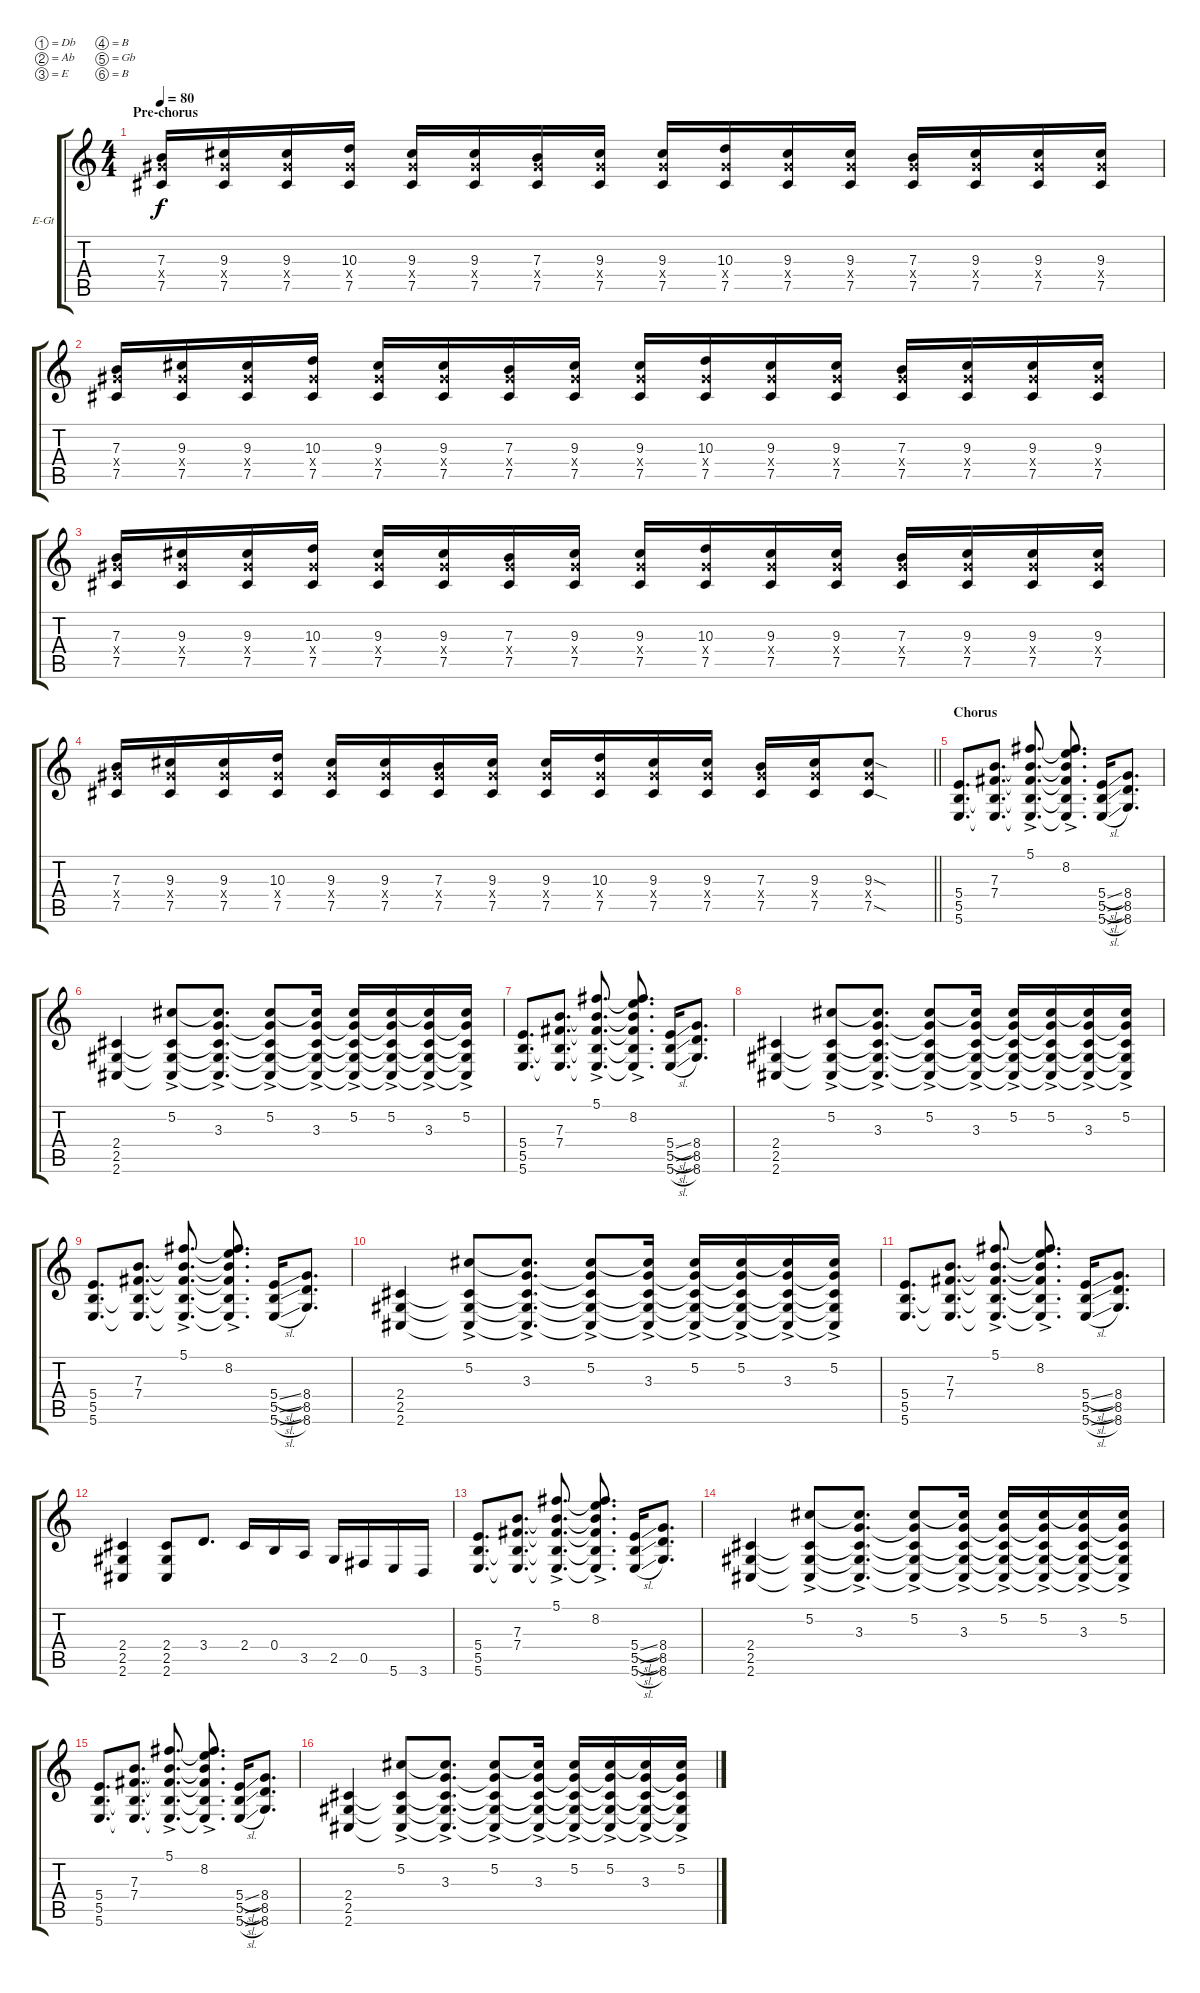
\bracketExtendMode groupsimilarinstruments
\firstSystemTrackNameOrientation horizontal
\otherSystemsTrackNameOrientation horizontal
\track ("Left guitar" "E-Gt") {instrument overdrivenguitar}
\staff {score tabs}
\tuning (Db4 Ab3 E3 B2 Gb2 B1)
\ts (4 4)
\section ("" "Pre-chorus")
\tempo 80
\clef g2
\ks c
(7.3 9.4{x} 7.5).16{dy f} (9.3 9.4{x} 7.5).16 (9.3 9.4{x} 7.5).16 (10.3 9.4{x} 7.5).16 (9.3 9.4{x} 7.5).16 (9.3 9.4{x} 7.5).16 (7.3 9.4{x} 7.5).16 (9.3 9.4{x} 7.5).16 (9.3 9.4{x} 7.5).16 (10.3 9.4{x} 7.5).16 (9.3 9.4{x} 7.5).16 (9.3 9.4{x} 7.5).16 (7.3 9.4{x} 7.5).16 (9.3 9.4{x} 7.5).16 (9.3 9.4{x} 7.5).16 (9.3 9.4{x} 7.5).16 |
(7.3 9.4{x} 7.5).16 (9.3 9.4{x} 7.5).16 (9.3 9.4{x} 7.5).16 (10.3 9.4{x} 7.5).16 (9.3 9.4{x} 7.5).16 (9.3 9.4{x} 7.5).16 (7.3 9.4{x} 7.5).16 (9.3 9.4{x} 7.5).16 (9.3 9.4{x} 7.5).16 (10.3 9.4{x} 7.5).16 (9.3 9.4{x} 7.5).16 (9.3 9.4{x} 7.5).16 (7.3 9.4{x} 7.5).16 (9.3 9.4{x} 7.5).16 (9.3 9.4{x} 7.5).16 (9.3 9.4{x} 7.5).16 |
(7.3 9.4{x} 7.5).16 (9.3 9.4{x} 7.5).16 (9.3 9.4{x} 7.5).16 (10.3 9.4{x} 7.5).16 (9.3 9.4{x} 7.5).16 (9.3 9.4{x} 7.5).16 (7.3 9.4{x} 7.5).16 (9.3 9.4{x} 7.5).16 (9.3 9.4{x} 7.5).16 (10.3 9.4{x} 7.5).16 (9.3 9.4{x} 7.5).16 (9.3 9.4{x} 7.5).16 (7.3 9.4{x} 7.5).16 (9.3 9.4{x} 7.5).16 (9.3 9.4{x} 7.5).16 (9.3 9.4{x} 7.5).16 |
\barLineRight lightlight
(7.3 9.4{x} 7.5).16 (9.3 9.4{x} 7.5).16 (9.3 9.4{x} 7.5).16 (10.3 9.4{x} 7.5).16 (9.3 9.4{x} 7.5).16 (9.3 9.4{x} 7.5).16 (7.3 9.4{x} 7.5).16 (9.3 9.4{x} 7.5).16 (9.3 9.4{x} 7.5).16 (10.3 9.4{x} 7.5).16 (9.3 9.4{x} 7.5).16 (9.3 9.4{x} 7.5).16 (7.3 9.4{x} 7.5).16 (9.3 9.4{x} 7.5).16 (9.3{sod} 9.4{x} 7.5{sod}).8 |
\section ("" "Chorus")
(5.4 5.5 5.6).8{d} (7.3 7.4 5.6{t} 5.5{t}).8{d} (5.1{ac} 5.6{ac t} 5.5{ac t} 7.4{ac t} 7.3{ac t}).8{d} (8.2{ac} 5.6{ac t} 5.5{ac t} 7.4{ac t} 7.3{ac t} 5.1{ac t}).8{d} (5.4{sl} 5.5{sl} 5.6{sl}).16 (8.4 8.5 8.6).8{d} |
(2.4 2.5 2.6).4 (5.2{ac} 2.6{ac t} 2.5{ac t} 2.4{ac t}).8 (3.3{ac} 2.6{ac t} 2.5{ac t} 2.4{ac t} 5.2{ac t}).8{d} (5.2{ac} 2.6{ac t} 2.5{ac t} 2.4{ac t} 3.3{ac t}).8 (3.3{ac} 2.6{ac t} 2.5{ac t} 2.4{ac t} 5.2{ac t}).16 (5.2{ac} 2.6{ac t} 2.5{ac t} 2.4{ac t} 3.3{ac t}).16 (5.2{ac} 2.6{ac t} 2.5{ac t} 2.4{ac t} 3.3{ac t}).16 (3.3{ac} 2.6{ac t} 2.5{ac t} 2.4{ac t} 5.2{ac t}).16 (5.2{ac} 2.6{ac t} 2.5{ac t} 2.4{ac t} 3.3{ac t}).16 |
(5.4 5.5 5.6).8{d} (7.3 7.4 5.6{t} 5.5{t}).8{d} (5.1{ac} 5.6{ac t} 5.5{ac t} 7.4{ac t} 7.3{ac t}).8{d} (8.2{ac} 5.6{ac t} 5.5{ac t} 7.4{ac t} 7.3{ac t} 5.1{ac t}).8{d} (5.4{sl} 5.5{sl} 5.6{sl}).16 (8.4 8.5 8.6).8{d} |
(2.4 2.5 2.6).4 (5.2{ac} 2.6{ac t} 2.5{ac t} 2.4{ac t}).8 (3.3{ac} 2.6{ac t} 2.5{ac t} 2.4{ac t} 5.2{ac t}).8{d} (5.2{ac} 2.6{ac t} 2.5{ac t} 2.4{ac t} 3.3{ac t}).8 (3.3{ac} 2.6{ac t} 2.5{ac t} 2.4{ac t} 5.2{ac t}).16 (5.2{ac} 2.6{ac t} 2.5{ac t} 2.4{ac t} 3.3{ac t}).16 (5.2{ac} 2.6{ac t} 2.5{ac t} 2.4{ac t} 3.3{ac t}).16 (3.3{ac} 2.6{ac t} 2.5{ac t} 2.4{ac t} 5.2{ac t}).16 (5.2{ac} 2.6{ac t} 2.5{ac t} 2.4{ac t} 3.3{ac t}).16 |
(5.4 5.5 5.6).8{d} (7.3 7.4 5.6{t} 5.5{t}).8{d} (5.1{ac} 5.6{ac t} 5.5{ac t} 7.4{ac t} 7.3{ac t}).8{d} (8.2{ac} 5.6{ac t} 5.5{ac t} 7.4{ac t} 7.3{ac t} 5.1{ac t}).8{d} (5.4{sl} 5.5{sl} 5.6{sl}).16 (8.4 8.5 8.6).8{d} |
(2.4 2.5 2.6).4 (5.2{ac} 2.6{ac t} 2.5{ac t} 2.4{ac t}).8 (3.3{ac} 2.6{ac t} 2.5{ac t} 2.4{ac t} 5.2{ac t}).8{d} (5.2{ac} 2.6{ac t} 2.5{ac t} 2.4{ac t} 3.3{ac t}).8 (3.3{ac} 2.6{ac t} 2.5{ac t} 2.4{ac t} 5.2{ac t}).16 (5.2{ac} 2.6{ac t} 2.5{ac t} 2.4{ac t} 3.3{ac t}).16 (5.2{ac} 2.6{ac t} 2.5{ac t} 2.4{ac t} 3.3{ac t}).16 (3.3{ac} 2.6{ac t} 2.5{ac t} 2.4{ac t} 5.2{ac t}).16 (5.2{ac} 2.6{ac t} 2.5{ac t} 2.4{ac t} 3.3{ac t}).16 |
(5.4 5.5 5.6).8{d} (7.3 7.4 5.6{t} 5.5{t}).8{d} (5.1{ac} 5.6{ac t} 5.5{ac t} 7.4{ac t} 7.3{ac t}).8{d} (8.2{ac} 5.6{ac t} 5.5{ac t} 7.4{ac t} 7.3{ac t} 5.1{ac t}).8{d} (5.4{sl} 5.5{sl} 5.6{sl}).16 (8.4 8.5 8.6).8{d} |
(2.4 2.5 2.6).4 (2.4 2.5 2.6).8 3.4.8{d} 2.4.16 0.4.16 3.5.16 2.5.16 0.5.16 5.6.16 3.6.16 |
(5.4 5.5 5.6).8{d} (7.3 7.4 5.6{t} 5.5{t}).8{d} (5.1{ac} 5.6{ac t} 5.5{ac t} 7.4{ac t} 7.3{ac t}).8{d} (8.2{ac} 5.6{ac t} 5.5{ac t} 7.4{ac t} 7.3{ac t} 5.1{ac t}).8{d} (5.4{sl} 5.5{sl} 5.6{sl}).16 (8.4 8.5 8.6).8{d} |
(2.4 2.5 2.6).4 (5.2{ac} 2.6{ac t} 2.5{ac t} 2.4{ac t}).8 (3.3{ac} 2.6{ac t} 2.5{ac t} 2.4{ac t} 5.2{ac t}).8{d} (5.2{ac} 2.6{ac t} 2.5{ac t} 2.4{ac t} 3.3{ac t}).8 (3.3{ac} 2.6{ac t} 2.5{ac t} 2.4{ac t} 5.2{ac t}).16 (5.2{ac} 2.6{ac t} 2.5{ac t} 2.4{ac t} 3.3{ac t}).16 (5.2{ac} 2.6{ac t} 2.5{ac t} 2.4{ac t} 3.3{ac t}).16 (3.3{ac} 2.6{ac t} 2.5{ac t} 2.4{ac t} 5.2{ac t}).16 (5.2{ac} 2.6{ac t} 2.5{ac t} 2.4{ac t} 3.3{ac t}).16 |
(5.4 5.5 5.6).8{d} (7.3 7.4 5.6{t} 5.5{t}).8{d} (5.1{ac} 5.6{ac t} 5.5{ac t} 7.4{ac t} 7.3{ac t}).8{d} (8.2{ac} 5.6{ac t} 5.5{ac t} 7.4{ac t} 7.3{ac t} 5.1{ac t}).8{d} (5.4{sl} 5.5{sl} 5.6{sl}).16 (8.4 8.5 8.6).8{d} |
(2.4 2.5 2.6).4 (5.2{ac} 2.6{ac t} 2.5{ac t} 2.4{ac t}).8 (3.3{ac} 2.6{ac t} 2.5{ac t} 2.4{ac t} 5.2{ac t}).8{d} (5.2{ac} 2.6{ac t} 2.5{ac t} 2.4{ac t} 3.3{ac t}).8 (3.3{ac} 2.6{ac t} 2.5{ac t} 2.4{ac t} 5.2{ac t}).16 (5.2{ac} 2.6{ac t} 2.5{ac t} 2.4{ac t} 3.3{ac t}).16 (5.2{ac} 2.6{ac t} 2.5{ac t} 2.4{ac t} 3.3{ac t}).16 (3.3{ac} 2.6{ac t} 2.5{ac t} 2.4{ac t} 5.2{ac t}).16 (5.2{ac} 2.6{ac t} 2.5{ac t} 2.4{ac t} 3.3{ac t}).16
